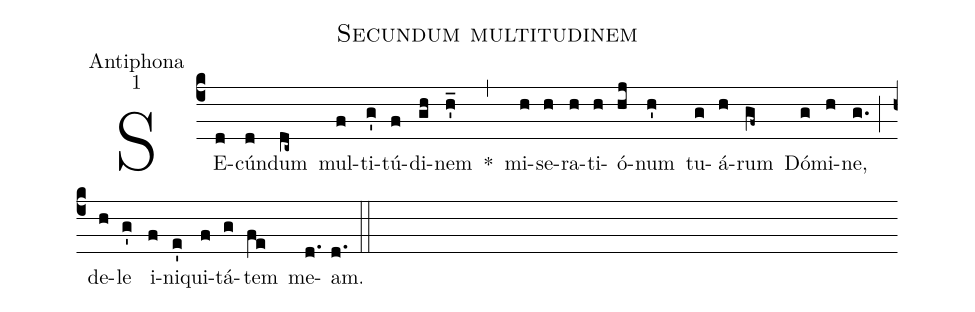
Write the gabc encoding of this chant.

name:Secundum multitudinem;
office-part:Antiphona;
mode:1;
%%
(c4) SE(d)cún(d)dum(dc~) mul(f)ti(g')tú(f)di(gh)nem(h'_) *(,) mi(h)se(h)ra(h)ti(h)ó(hj)num(h') tu(g)á(h)rum(gf~) Dó(g)mi(h)ne,(g.) (;) de(h)le(g') i(f)ni(e')qui(f)tá(g)tem(fe) me(d.)am.(d.) (::)
